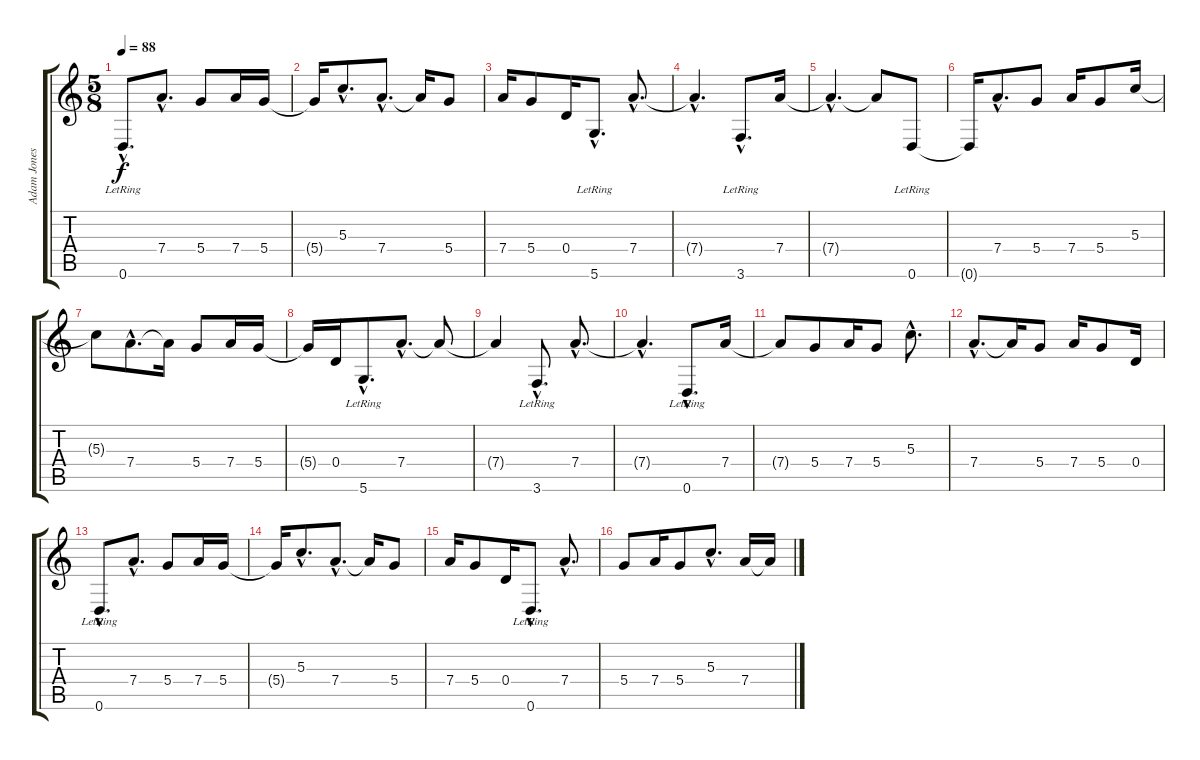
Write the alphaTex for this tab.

\track ("Adam Jones" "Adam Jones") {instrument distortionguitar}
\staff {score tabs}
\tuning (E4 B3 G3 D3 A2 D2) {hide}
\ts (5 8)
\tempo 88
\clef g2
\ks c
0.6{hac lr}.8{d dy f} 7.4{hac}.8{d} 5.4.8 7.4.16 5.4.16 |
5.4{t}.16 5.3{hac}.8{d} 7.4{hac}.8{d} 7.4{t}.16 5.4.8 |
7.4.16 5.4.8 0.4.16 5.6{hac lr}.8{d} 7.4{hac}.8{d} |
7.4{hac t}.4{d} 3.6{hac lr}.8{d} 7.4.16 |
7.4{hac t}.4{d} 7.4{t}.8 0.6{lr}.8 |
0.6{t}.16 7.4{hac}.8{d} 5.4.8 7.4.16 5.4.8 5.3.16 |
5.3{t}.8 7.4{hac}.8{d} 7.4{t}.16 5.4.8 7.4.16 5.4.16 |
5.4{t}.16 0.4.16 5.6{hac lr}.8{d} 7.4{hac}.8{d} 7.4{t}.8 |
7.4{t}.4 3.6{hac lr}.8{d} 7.4{hac}.8{d} |
7.4{hac t}.4{d} 0.6{hac lr}.8{d} 7.4.16 |
7.4{t}.8 5.4.8 7.4.16 5.4.8 5.3{hac}.8{d} |
7.4{hac}.8{d} 7.4{t}.16 5.4.8 7.4.16 5.4.8 0.4.16 |
0.6{hac lr}.8{d} 7.4{hac}.8{d} 5.4.8 7.4.16 5.4.16 |
5.4{t}.16 5.3{hac}.8{d} 7.4{hac}.8{d} 7.4{t}.16 5.4.8 |
7.4.16 5.4.8 0.4.16 0.6{hac lr}.8{d} 7.4{hac}.8{d} |
5.4.8 7.4.16 5.4.8 5.3{hac}.8{d} 7.4.16 7.4{t}.16
